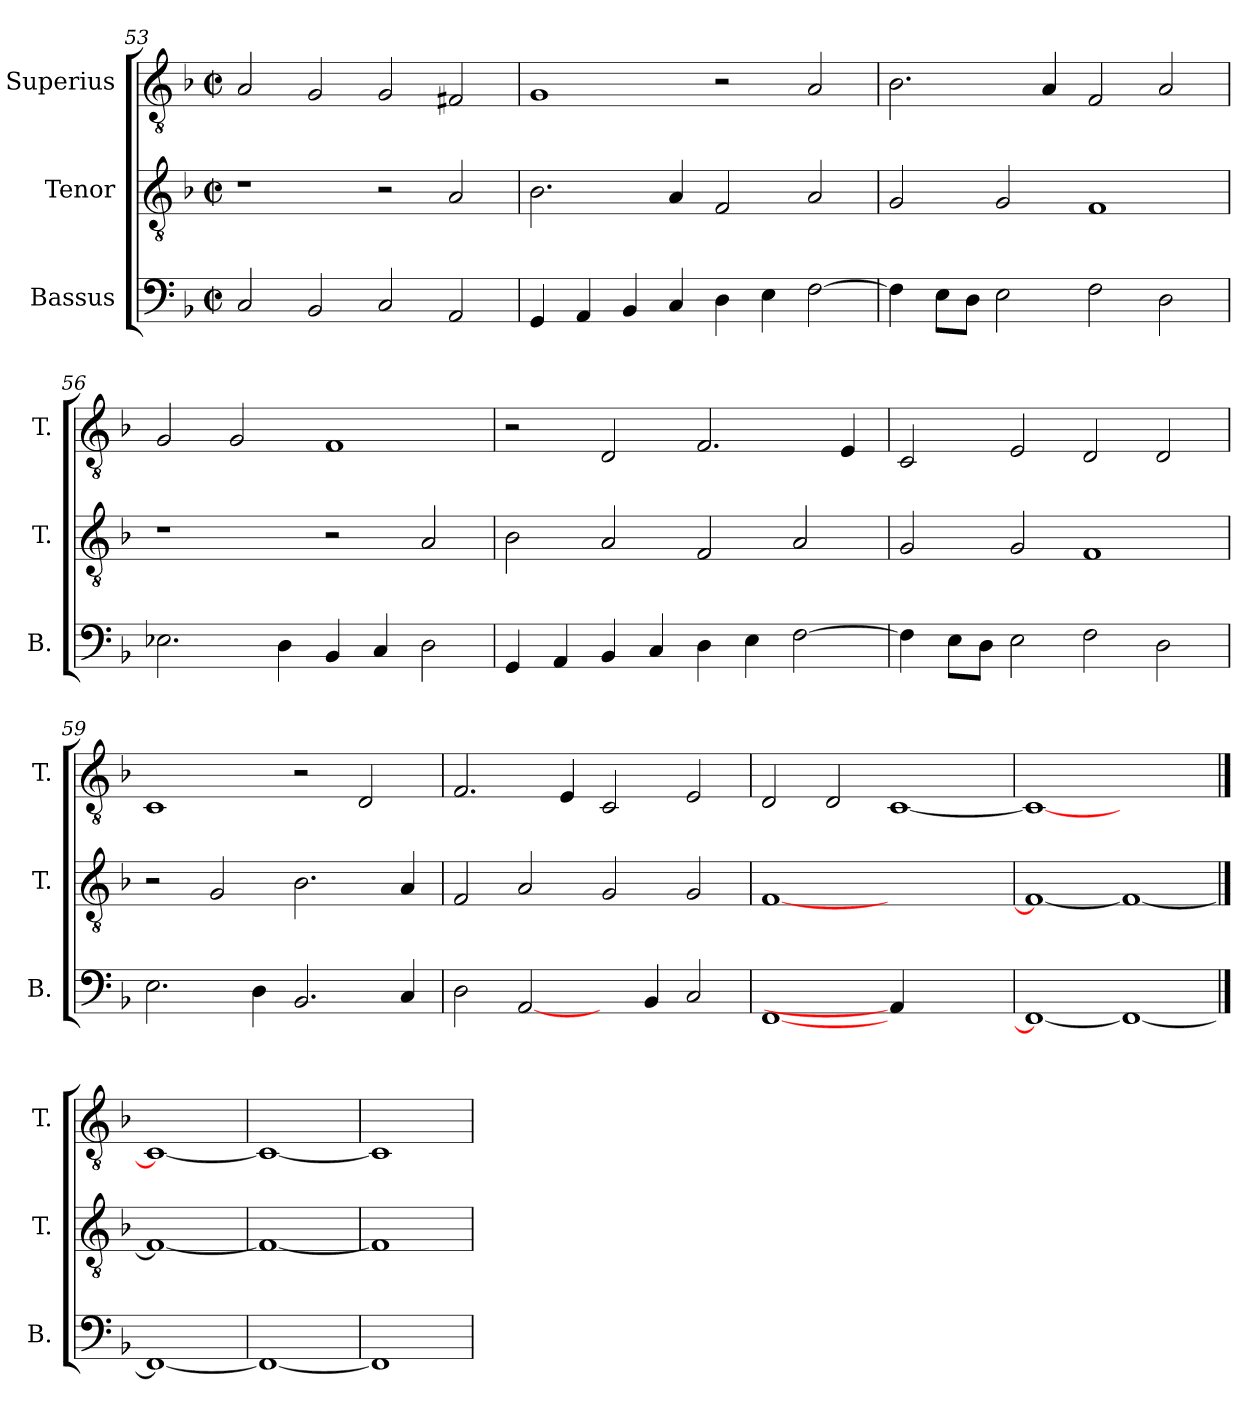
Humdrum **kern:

**kern	**kern	**kern
*part3	*part2	*part1
*staff3	*staff2	*staff1
*I"Bassus	*I"Tenor	*I"Superius
*I'B.	*I'T.	*I'T.
*clefF4	*clefGv2	*clefGv2
*	*ITrd7c12	*ITrd7c12
*k[b-]	*k[b-]	*k[b-]
*F:	*F:	*F:
*M2/2	*M2/2	*M2/2
*met(c|)	*met(c|)	*met(c|)
=53	=53	=53
2Ci/	1r	2AAi/
2BB-i/	.	2GGi/
2Ci/	2r	2GGi/
2AAi/	2AAi/	2FF#Xi/
!!LO:PB:g=z
=54	=54	=54
4GGi/	2.BB-i\	1GGi
4AAi/	.	.
4BB-i/	.	.
4Ci/	4AAi/	.
4Di\	2FFi/	2r
4Ei\	.	.
[>2Fi\	2AAi/	2AAi/
=55	=55	=55
4Fi\]	2GGi/	2.BB-i\
8Ei\L	.	.
8Di\J	.	.
2Ei\	2GGi/	.
.	.	4AAi/
2Fi\	1FFi	2FFi/
2Di\	.	2AAi/
=56	=56	=56
2.E-Xi\	1r	2GGi/
.	.	2GGi/
4Di\	.	.
4BB-i/	2r	1FFi
4Ci/	.	.
2Di\	2AAi/	.
=57	=57	=57
4GGi/	2BB-i\	2r
4AAi/	.	.
4BB-i/	2AAi/	2DDi/
4Ci/	.	.
4Di\	2FFi/	2.FFi/
4Ei\	.	.
[>2Fi\	2AAi/	.
.	.	4EEi/
!!LO:LB:g=z
=58	=58	=58
4Fi\]	2GGi/	2CCi/
8Ei\L	.	.
8Di\J	.	.
2Ei\	2GGi/	2EEi/
2Fi\	1FFi	2DDi/
2Di\	.	2DDi/
=59	=59	=59
2.Ei\	2r	1CCi
.	2GGi/	.
4Di\	.	.
2.BB-i/	2.BB-i\	2r
.	.	2DDi/
4Ci/	4AAi/	.
=60	=60	=60
2Di\	2FFi/	2.FFi/
[2AAi/	2AAi/	.
.	.	4EEi/
4ryy	2GGi/	2CCi/
4BB-i/	.	.
2Ci/	2GGi/	2EEi/
=61	=61	=61
[<1FFi	[<1FFi	2DDi/
.	.	2DDi/
4AAi/]	1ryy	[<1CCi
2.ryy	.	.
=62	=62	=62
1FFi_<	1FFi_<	1CCi_<
1FFi_	1FFi_	1ryy
==63	==63	==63
1FFi_	1FFi_	1CCi_
=64	=64	=64
1FFi_	1FFi_	1CCi_
=65	=65	=65
1FFi]	1FFi]	1CCi]
=	=	=
*-	*-	*-
